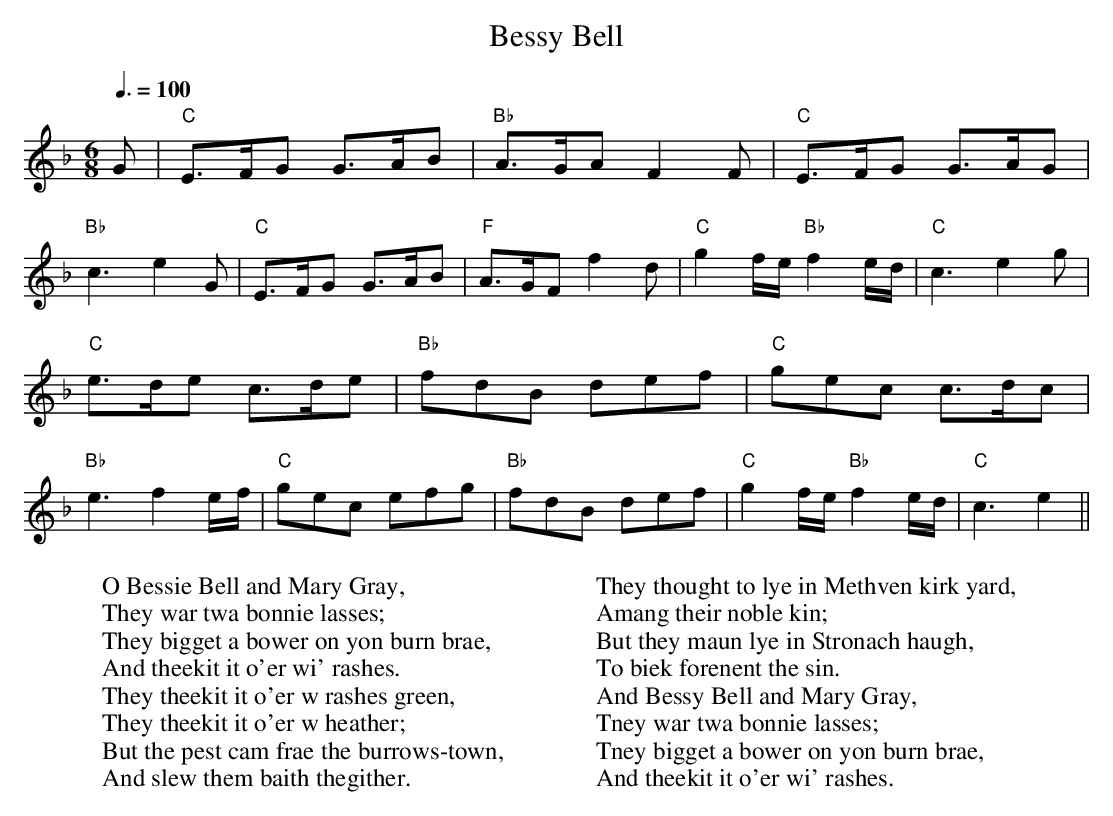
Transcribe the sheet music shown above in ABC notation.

X:1
T:Bessy Bell
M:6/8
L:1/8
Q:3/8=100
W:O Bessie Bell and Mary Gray,
W:They war twa bonnie lasses;
W:They bigget a bower on yon burn brae,
W:And theekit it o'er wi' rashes.
W:They theekit it o'er w rashes green,
W:They theekit it o'er w heather;
W:But the pest cam frae the burrows-town,
W:And slew them baith thegither.
W:
W:They thought to lye in Methven kirk yard,
W:Amang their noble kin;
W:But they maun lye in Stronach haugh,
W:To biek forenent the sin.
W:And Bessy Bell and Mary Gray,
W:Tney war twa bonnie lasses;
W:Tney bigget a bower on yon burn brae,
W:And theekit it o'er wi' rashes.
K:F
G|"C"E3/2-F/G G3/2-A/B|"Bb"A3/2-G/A F2F|"C"E3/2-F/G G3/2-A/G|"Bb"c3 e2G|\
"C"E3/2-F/G G3/2-A/B|"F"A3/2-G/F f2d|"C"g2-f/e/ "Bb"f2-e/d/|"C"c3 e2g|
"C"e3/2-d/e c3/2-d/e|"Bb"f-dB d-ef|"C"g-ec c3/2-d/c|"Bb"e3 f2e/-f/|\
"C"g-ec e-fg|"Bb"f-dB d-ef|"C"g2-f/e/ "Bb"f2-e/d/|"C"c3 e2||
